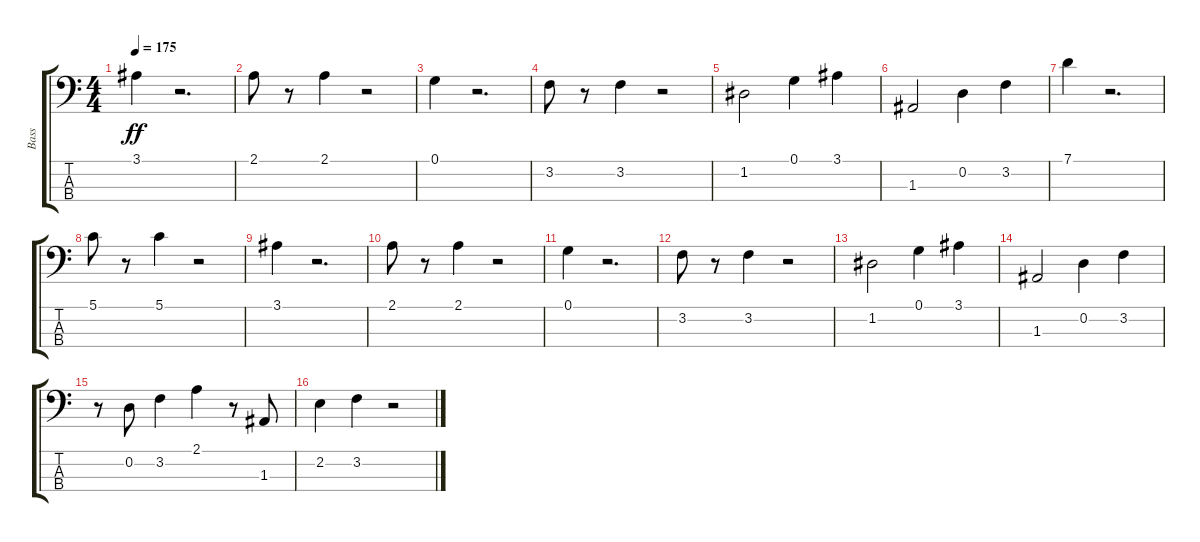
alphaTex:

\track ("Bass" "Bass") {instrument electricbassfinger}
\staff {score tabs}
\tuning (G2 D2 A1 E1) {hide}
\ts (4 4)
\tempo 175
\clef f4
\ks c
3.1.4{dy ff} r.2{d} |
2.1.8 r.8 2.1.4 r.2 |
0.1.4 r.2{d} |
3.2.8 r.8 3.2.4 r.2 |
1.2.2 0.1.4 3.1.4 |
1.3.2 0.2.4 3.2.4 |
7.1.4 r.2{d} |
5.1.8 r.8 5.1.4 r.2 |
3.1.4 r.2{d} |
2.1.8 r.8 2.1.4 r.2 |
0.1.4 r.2{d} |
3.2.8 r.8 3.2.4 r.2 |
1.2.2 0.1.4 3.1.4 |
1.3.2 0.2.4 3.2.4 |
r.8 0.2.8 3.2.4 2.1.4 r.8 1.3.8 |
2.2.4 3.2.4 r.2
